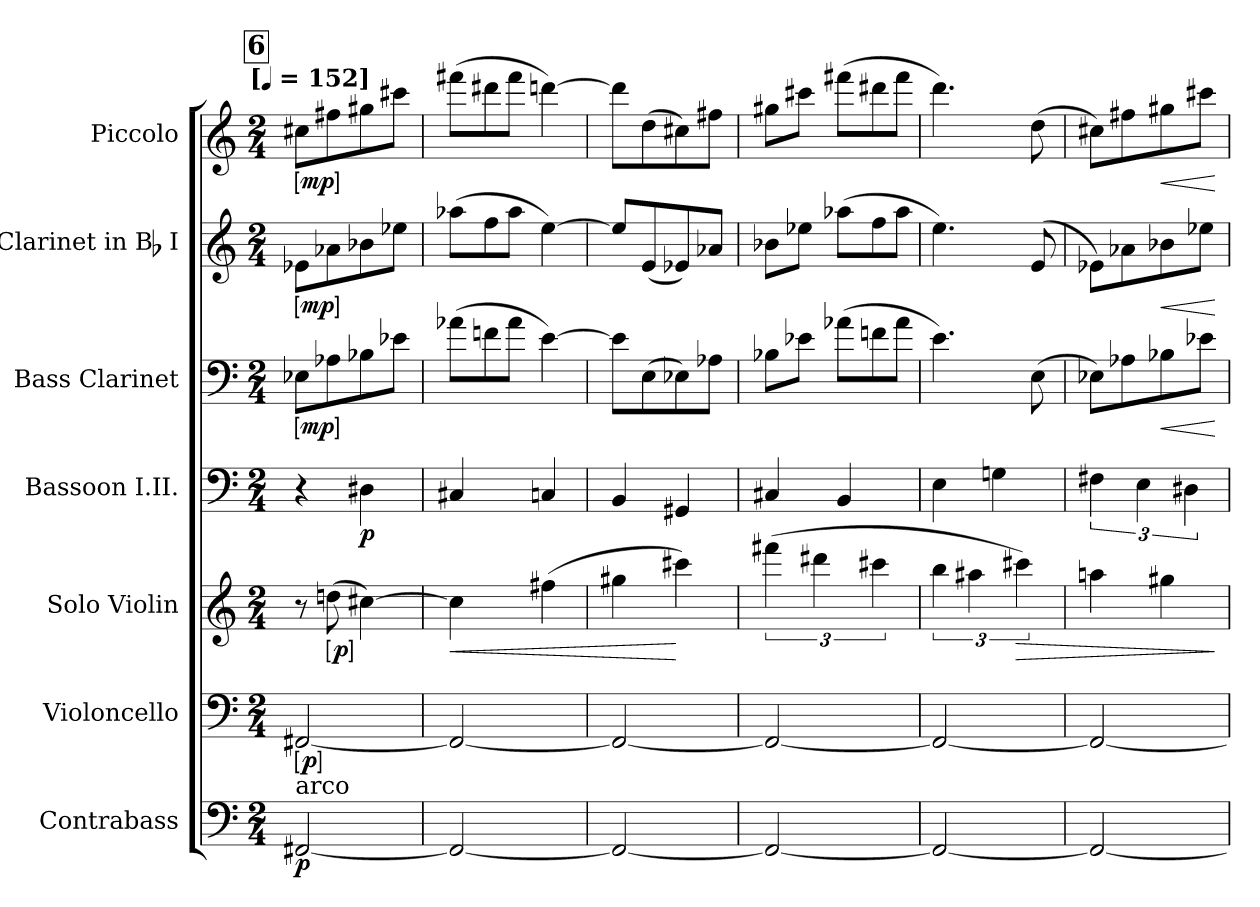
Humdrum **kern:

**kern	**dynam	**kern	**dynam	**kern	**dynam	**kern	**dynam	**kern	**dynam	**kern	**dynam	**kern	**dynam
*part7	*part7	*part6	*part6	*part5	*part5	*part4	*part4	*part3	*part3	*part2	*part2	*part1	*part1
*staff7	*staff7	*staff6	*staff6	*staff5	*staff5	*staff4	*staff4	*staff3	*staff3	*staff2	*staff2	*staff1	*staff1
*I"Contrabass	*	*I"Violoncello	*	*I"Solo Violin	*	*I"Bassoon I.II.	*	*I"Bass Clarinet	*	*I"Clarinet in Bb I	*	*I"Piccolo	*
*I'Cb.	*	*I'Vc.	*	*I'Vln.	*	*I'Bsn.	*	*I'B. Cl.	*	*I'Cl.	*	*I'Picc.	*
*clefF4	*	*clefF4	*	*clefG2	*	*clefF4	*	*clefF4	*	*clefG2	*	*clefG2	*
*ITrd7c12	*	*	*	*	*	*	*	*ITrd1c2	*	*ITrd1c2	*	*ITrd-7c-12	*
*k[]	*	*k[]	*	*k[]	*	*k[]	*	*	*	*k[b-e-]	*	*k[]	*
!!LO:TX:omd:t=[[quarter] = 152]
*M2/4	*	*M2/4	*	*M2/4	*	*M2/4	*	*M2/4	*	*M2/4	*	*M2/4	*
*MM152	*	*MM152	*	*MM152	*	*MM152	*	*MM152	*	*MM152	*	*MM152	*
!!LO:REH:place=s1:t=6
=120	=120	=120	=120	=120	=120	=120	=120	=120	=120	=120	=120	=120	=120
!LO:TX:a:t=arco	!	!	!	!	!	!	!	!	!	!	!	!	!
!	!	!	!LO:DY:ed=brack	!	!	!	!	!	!LO:DY:ed=brack	!	!LO:DY:ed=brack	!	!LO:DY:ed=brack
[2FFF#X	p	[2FF#X	p	8r	.	4r	.	8D-XL	mp	8d-X\L	mp	8ccc#XL	mp
!	!	!	!	!	!LO:DY:ed=brack	!	!	!	!	!	!	!	!
.	.	.	.	(8ddn	p	.	.	8G-X	.	8g-X	.	8fff#X	.
.	.	.	.	[4cc#X)	.	4D#X	p	8A-X	.	8a-X	.	8ggg#X	.
.	.	.	.	.	.	.	.	8d-XJ	.	8dd-XJ	.	8cccc#XJ	.
=121	=121	=121	=121	=121	=121	=121	=121	=121	=121	=121	=121	=121	=121
!	!	!	!	!	!LO:HP:b	!	!	!	!	!	!	!	!
*	*	*	*	*	*	*	*	*Xtuplet	*	*Xtuplet	*	*Xtuplet	*
2FFF#_	.	2FF#_	.	4cc#]	<	4C#X	.	(12g-XL	.	(12gg-XL	.	(12ffff#XL	.
.	.	.	.	.	.	.	.	12e-X	.	12ee-	.	12dddd#X	.
.	.	.	.	.	.	.	.	12g-J	.	12gg-J	.	12ffff#J	.
.	.	.	.	(4ff#X	.	4Cn	.	[4d)	.	[4dd)	.	[4ddddn)	.
=122	=122	=122	=122	=122	=122	=122	=122	=122	=122	=122	=122	=122	=122
2FFF#_	.	2FF#_	.	4gg#X	.	4BB	.	8dL]	.	8ddL]	.	8ddddL]	.
.	.	.	.	.	.	.	.	(8D	.	(8d	.	(8ddd	.
.	.	.	.	4ccc#X)	[	4GG#X	.	8D-X)	.	8d-X)	.	8ccc#X)	.
.	.	.	.	.	.	.	.	8G-XJ	.	8g-XJ	.	8fff#XJ	.
=123	=123	=123	=123	=123	=123	=123	=123	=123	=123	=123	=123	=123	=123
2FFF#_	.	2FF#_	.	(6fff#X	.	4C#X	.	8A-XL	.	8a-XL	.	8ggg#XL	.
.	.	.	.	.	.	.	.	8d-XJ	.	8dd-XJ	.	8cccc#XJ	.
.	.	.	.	6ddd#X	.	.	.	.	.	.	.	.	.
.	.	.	.	.	.	4BB	.	(12g-XL	.	(12gg-XL	.	(12ffff#XL	.
.	.	.	.	6ccc#X	.	.	.	12e-X	.	12ee-	.	12dddd#X	.
.	.	.	.	.	.	.	.	12g-J	.	12gg-J	.	12ffff#J	.
=124	=124	=124	=124	=124	=124	=124	=124	=124	=124	=124	=124	=124	=124
2FFF#_	.	2FF#_	.	6bb	.	4E	.	4.d)	.	4.dd)	.	4.dddd)	.
.	.	.	.	6aa#X	.	.	.	.	.	.	.	.	.
.	.	.	.	.	.	4Gn	.	.	.	.	.	.	.
!	!	!	!	!	!LO:HP:b	!	!	!	!	!	!	!	!
.	.	.	.	6ccc#X)	>	.	.	.	.	.	.	.	.
.	.	.	.	.	.	.	.	(8D	.	(8d	.	(8ddd	.
=125	=125	=125	=125	=125	=125	=125	=125	=125	=125	=125	=125	=125	=125
2FFF#_	.	2FF#_	.	4aan	.	6F#X	.	8D-XL)	.	8d-X\L)	.	8ccc#XL)	.
.	.	.	.	.	.	.	.	8G-X	.	8g-X	.	8fff#X	.
.	.	.	.	.	.	6E	.	.	.	.	.	.	.
!	!	!	!	!	!	!	!	!	!LO:HP:b	!	!LO:HP:b	!	!LO:HP:b
.	.	.	.	4gg#X	.	.	.	8A-X	<	8a-X	<	8ggg#X	<
.	.	.	.	.	.	6D#X	.	.	.	.	.	.	.
.	.	.	.	.	.	.	.	8d-XJ	.	8dd-XJ	.	8cccc#XJ	.
.	.	.	.	.	]	.	.	.	[	.	[	.	[
=	=	=	=	=	=	=	=	=	=	=	=	=	=
*-	*-	*-	*-	*-	*-	*-	*-	*-	*-	*-	*-	*-	*-
